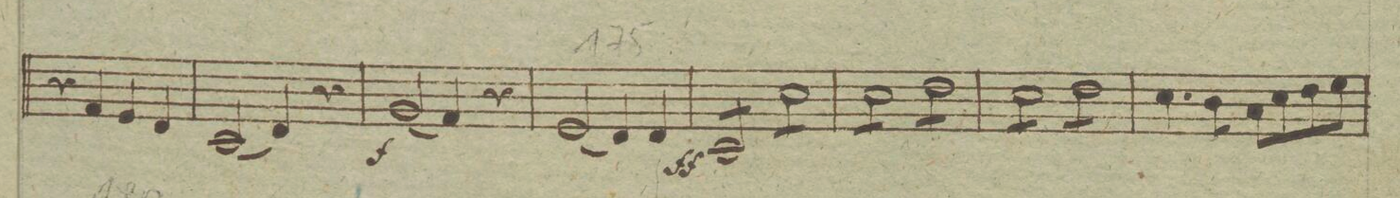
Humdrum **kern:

**kern	**dynam
*I"Viola.	*
*clefC3	*
*k[b-e-a-]	*
*met(c)	*
*M4/4	*
4r	.
4G/	.
4F/	.
4E-/	.
=169	=169
(2D/	.
4E-/)	.
4r	.
=170	=170
(2A-/	f
4G/)	.
4r	.
=171	=171
(2F/	.
4E-/)	.
4E-/	.
=172	=172
*tremolo	*
8D/L	ff
8D/	.
8D/	.
8D/J	.
8d\L	.
8d\	.
8d\	.
8d\J	.
=173	=173
8d\L	.
8d\	.
8d\	.
8d\J	.
8e-\L	.
8e-\	.
8e-\	.
8e-\J	.
=174	=174
8d\L	.
8d\	.
8d\	.
8d\J	.
8e-\L	.
8e-\	.
8e-\	.
8e-\J	.
*Xtremolo	*
=175	=175
4.d\	.
8c\	.
8B-\L	.
8d\	.
8e-\	.
8f\J	.
=176	=176
*-	*-
